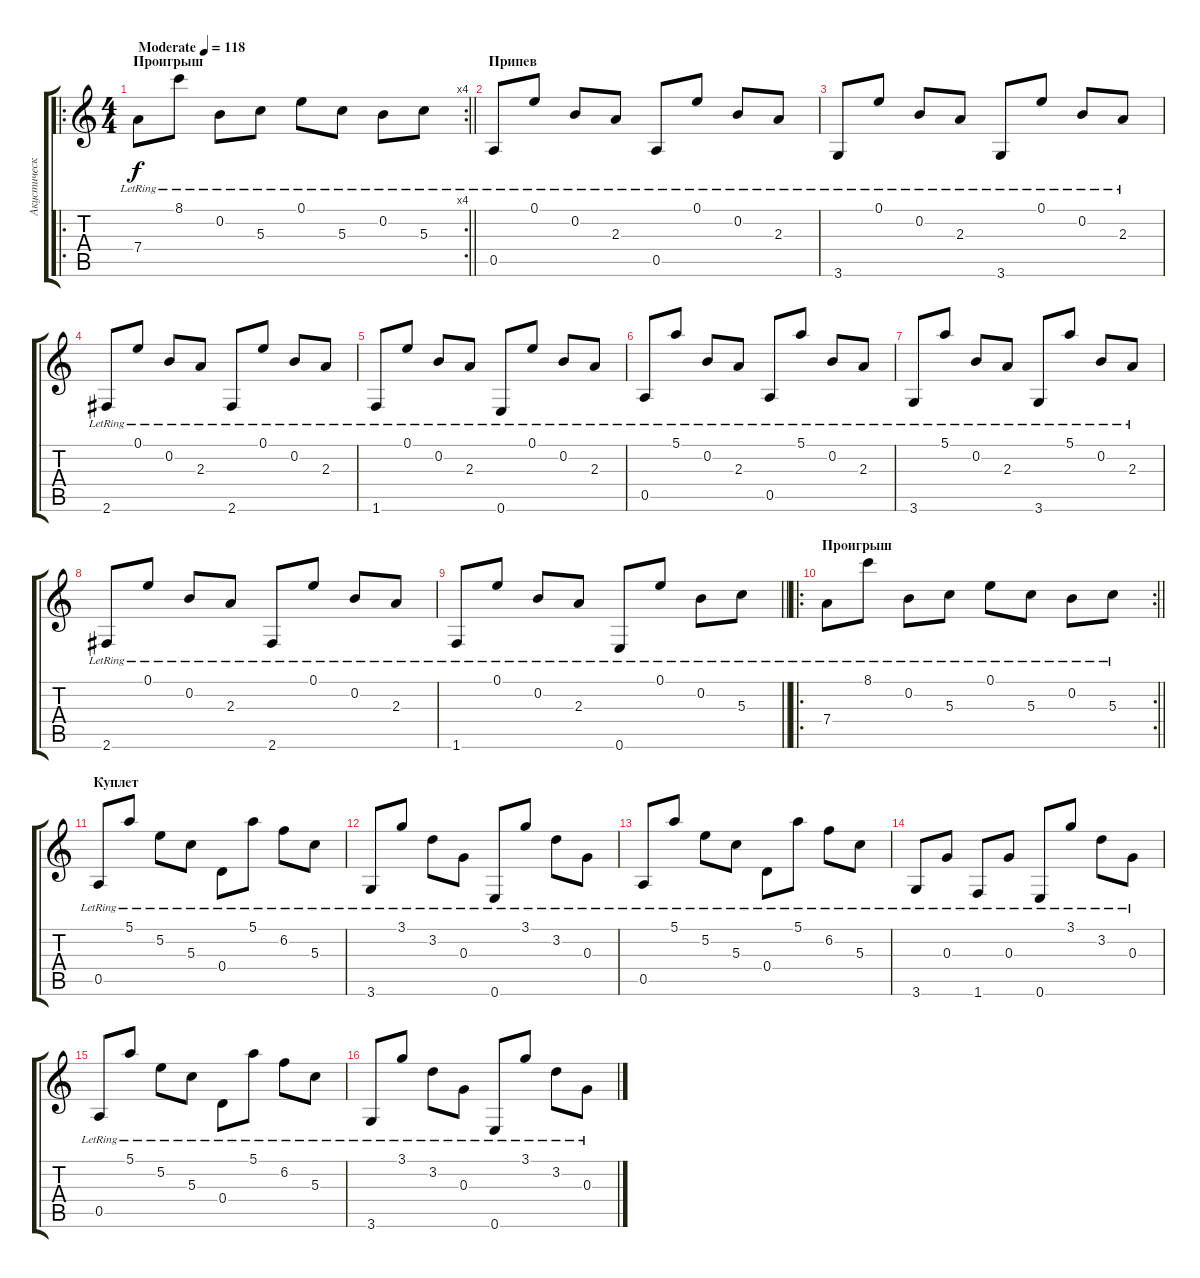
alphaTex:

\track ("Акустическая гитара" "Акустическ") {instrument acousticguitarsteel}
\staff {score tabs}
\tuning (E4 B3 G3 D3 A2 E2) {hide}
\ro
\rc 4
\ts (4 4)
\section ("" "Проигрыш")
\tempo (118 "Moderate")
\clef g2
\barLineRight lightlight
\ks c
7.4{lr}.8{dy f instrument acousticguitarsteel} 8.1{lr}.8 0.2{lr}.8 5.3{lr}.8 0.1{lr}.8 5.3{lr}.8 0.2{lr}.8 5.3{lr}.8 |
\section ("" "Припев")
0.5{lr}.8 0.1{lr}.8 0.2{lr}.8 2.3{lr}.8 0.5{lr}.8 0.1{lr}.8 0.2{lr}.8 2.3{lr}.8 |
3.6{lr}.8 0.1{lr}.8 0.2{lr}.8 2.3{lr}.8 3.6{lr}.8 0.1{lr}.8 0.2{lr}.8 2.3{lr}.8 |
2.6{lr}.8 0.1{lr}.8 0.2{lr}.8 2.3{lr}.8 2.6{lr}.8 0.1{lr}.8 0.2{lr}.8 2.3{lr}.8 |
1.6{lr}.8 0.1{lr}.8 0.2{lr}.8 2.3{lr}.8 0.6{lr}.8 0.1{lr}.8 0.2{lr}.8 2.3{lr}.8 |
0.5{lr}.8 5.1{lr}.8 0.2{lr}.8 2.3{lr}.8 0.5{lr}.8 5.1{lr}.8 0.2{lr}.8 2.3{lr}.8 |
3.6{lr}.8 5.1{lr}.8 0.2{lr}.8 2.3{lr}.8 3.6{lr}.8 5.1{lr}.8 0.2{lr}.8 2.3{lr}.8 |
2.6{lr}.8 0.1{lr}.8 0.2{lr}.8 2.3{lr}.8 2.6{lr}.8 0.1{lr}.8 0.2{lr}.8 2.3{lr}.8 |
\barLineRight lightlight
1.6{lr}.8 0.1{lr}.8 0.2{lr}.8 2.3{lr}.8 0.6{lr}.8 0.1{lr}.8 0.2{lr}.8 5.3{lr}.8 |
\ro
\rc 2
\section ("" "Проигрыш")
\barLineRight lightlight
7.4{lr}.8 8.1{lr}.8 0.2{lr}.8 5.3{lr}.8 0.1{lr}.8 5.3{lr}.8 0.2{lr}.8 5.3{lr}.8 |
\section ("" "Куплет")
0.5{lr}.8 5.1{lr}.8 5.2{lr}.8 5.3{lr}.8 0.4{lr}.8 5.1{lr}.8 6.2{lr}.8 5.3{lr}.8 |
3.6{lr}.8 3.1{lr}.8 3.2{lr}.8 0.3{lr}.8 0.6{lr}.8 3.1{lr}.8 3.2{lr}.8 0.3{lr}.8 |
0.5{lr}.8 5.1{lr}.8 5.2{lr}.8 5.3{lr}.8 0.4{lr}.8 5.1{lr}.8 6.2{lr}.8 5.3{lr}.8 |
3.6{lr}.8 0.3{lr}.8 1.6{lr}.8 0.3{lr}.8 0.6{lr}.8 3.1{lr}.8 3.2{lr}.8 0.3{lr}.8 |
0.5{lr}.8 5.1{lr}.8 5.2{lr}.8 5.3{lr}.8 0.4{lr}.8 5.1{lr}.8 6.2{lr}.8 5.3{lr}.8 |
3.6{lr}.8 3.1{lr}.8 3.2{lr}.8 0.3{lr}.8 0.6{lr}.8 3.1{lr}.8 3.2{lr}.8 0.3{lr}.8
